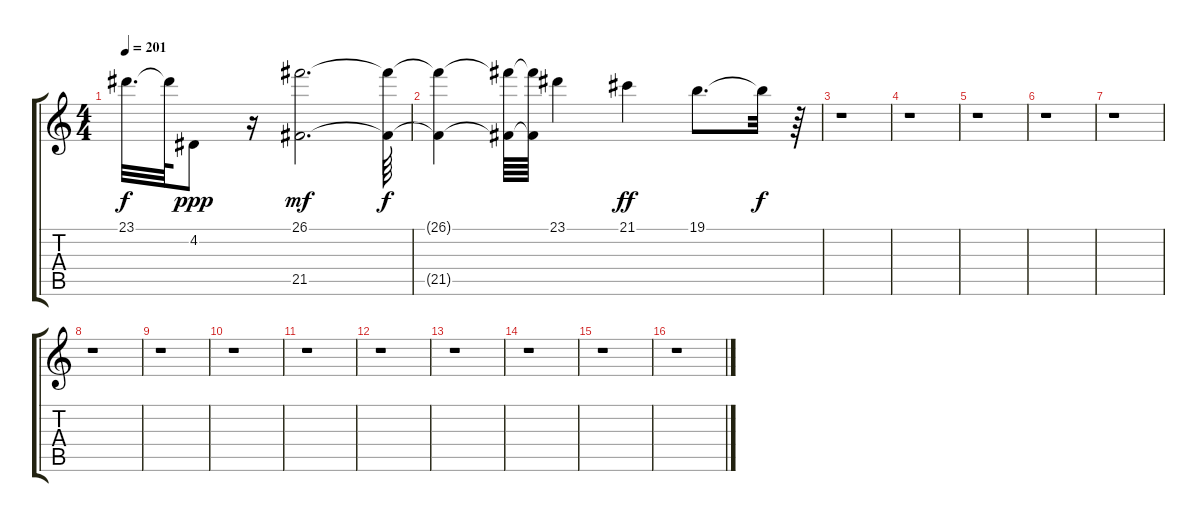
\track "" {instrument stringensemble1}
\staff {score tabs}
\tuning (E4 B3 G3 D3 A2 E2) {hide}
\ts (4 4)
\tempo 201
\clef g2
\ks c
23.1{t}.32{d dy f} 23.1{t}.64 4.2.8{dy ppp} r.16 (26.1 21.5).2{d dy mf} (26.1{t} 21.5{t}).64{dy f} |
(26.1{t} 21.5{t}).4 (26.1{t} 21.5{t}).64 (26.1{t} 21.5{t}).64 23.1.4 21.1.4{dy ff} 19.1.8{d} 19.1{t}.32{dy f} r.64 |
r.1 |
r.1 |
r.1 |
r.1 |
r.1 |
r.1 |
r.1 |
r.1 |
r.1 |
r.1 |
r.1 |
r.1 |
r.1 |
r.1
